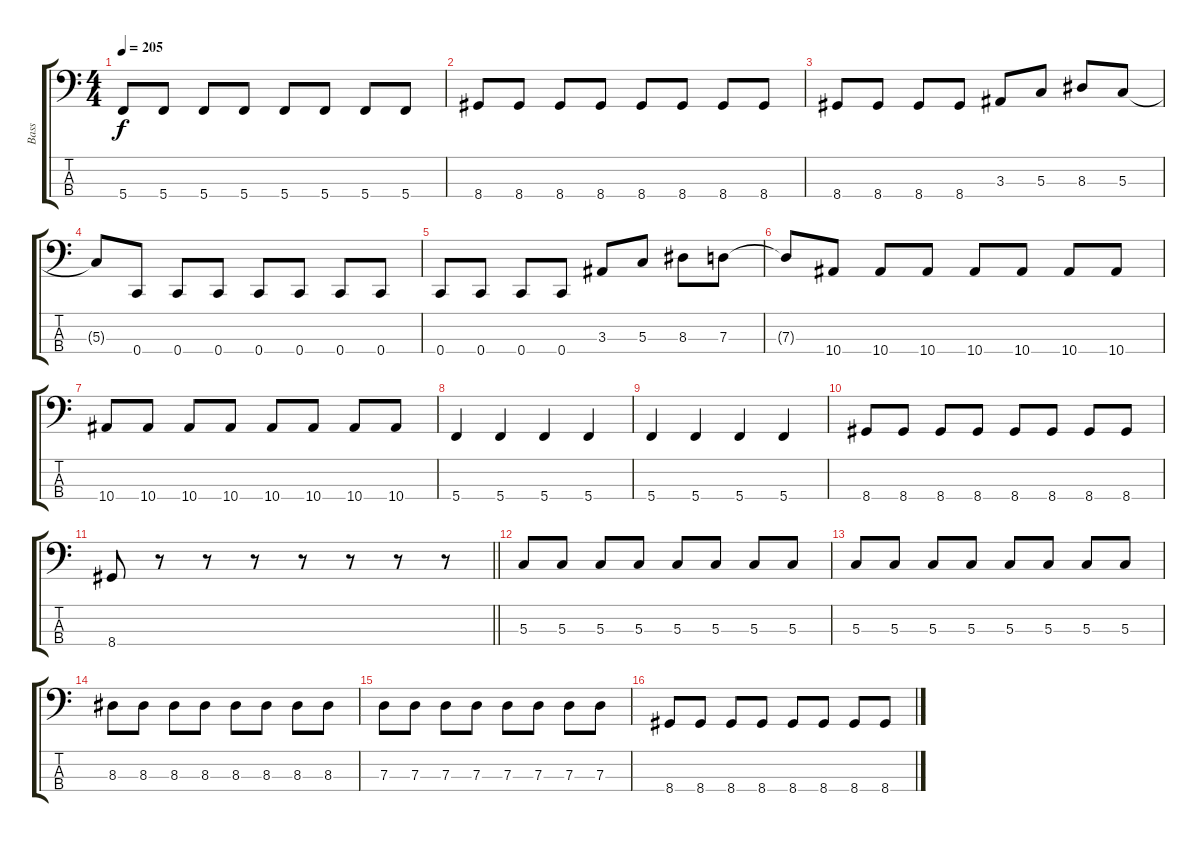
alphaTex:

\track ("Bass" "Bass") {instrument electricbasspick}
\staff {score tabs}
\tuning (F2 C2 G1 C1) {hide}
\ts (4 4)
\tempo 205
\clef f4
\ks c
5.4.8{dy f} 5.4.8 5.4.8 5.4.8 5.4.8 5.4.8 5.4.8 5.4.8 |
8.4.8 8.4.8 8.4.8 8.4.8 8.4.8 8.4.8 8.4.8 8.4.8 |
8.4.8 8.4.8 8.4.8 8.4.8 3.3.8 5.3.8 8.3.8 5.3.8 |
5.3{t}.8 0.4.8 0.4.8 0.4.8 0.4.8 0.4.8 0.4.8 0.4.8 |
0.4.8 0.4.8 0.4.8 0.4.8 3.3.8 5.3.8 8.3.8 7.3.8 |
7.3{t}.8 10.4.8 10.4.8 10.4.8 10.4.8 10.4.8 10.4.8 10.4.8 |
10.4.8 10.4.8 10.4.8 10.4.8 10.4.8 10.4.8 10.4.8 10.4.8 |
5.4.4 5.4.4 5.4.4 5.4.4 |
5.4.4 5.4.4 5.4.4 5.4.4 |
8.4.8 8.4.8 8.4.8 8.4.8 8.4.8 8.4.8 8.4.8 8.4.8 |
\barLineRight lightlight
8.4.8 r.8 r.8 r.8 r.8 r.8 r.8 r.8 |
5.3.8 5.3.8 5.3.8 5.3.8 5.3.8 5.3.8 5.3.8 5.3.8 |
5.3.8 5.3.8 5.3.8 5.3.8 5.3.8 5.3.8 5.3.8 5.3.8 |
8.3.8 8.3.8 8.3.8 8.3.8 8.3.8 8.3.8 8.3.8 8.3.8 |
7.3.8 7.3.8 7.3.8 7.3.8 7.3.8 7.3.8 7.3.8 7.3.8 |
8.4.8 8.4.8 8.4.8 8.4.8 8.4.8 8.4.8 8.4.8 8.4.8
